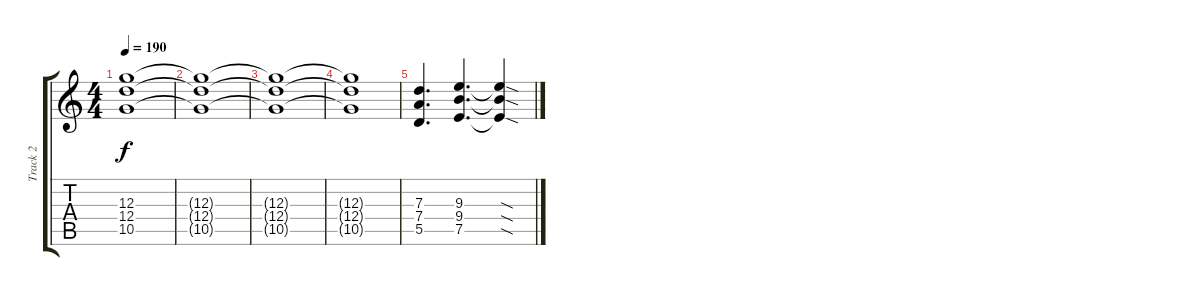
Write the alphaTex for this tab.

\track ("Track 2" "Track 2") {instrument distortionguitar}
\staff {score tabs}
\tuning (E4 B3 G3 D3 A2 E2) {hide}
\ts (4 4)
\tempo 190
\clef g2
\ks c
(12.3{t} 12.4{t} 10.5{t}).1{dy f} |
(12.3{t} 12.4{t} 10.5{t}).1 |
(12.3{t} 12.4{t} 10.5{t}).1 |
(12.3{t} 12.4{t} 10.5{t}).1 |
(7.3 7.4 5.5).4{d} (9.3 9.4 7.5).4{d} (9.3{sod t} 9.4{sod t} 7.5{sod t}).4
